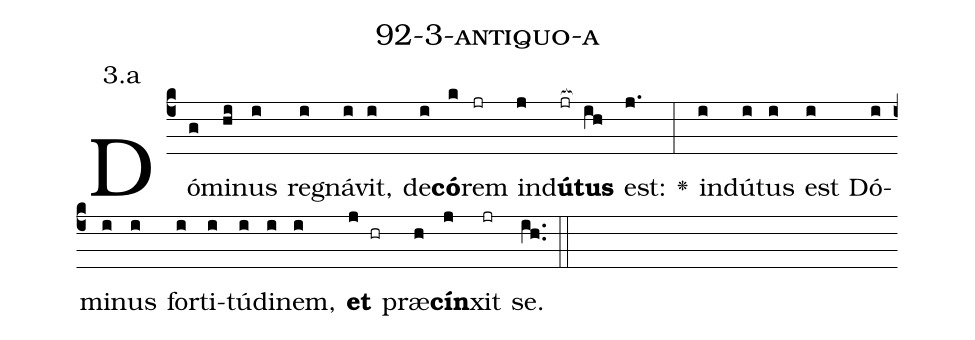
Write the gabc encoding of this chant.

name: 92-3-antiquo-a;
annotation: 3.a;
%%
(c4)Dó(g)mi(hi)nus(i) re(i)gná(i)vit,(i) de(i)<b>có</b>(k)rem(jr) ind(j)<b>ú</b>(jr[ocb:1{])<b>tus</b>(ih[ocb:0}]) est:(j.) <v>\greheightstar</v>(:) ind(i)ú(i)tus(i) est(i) Dó(i)mi(i)nus(i) for(i)ti(i)tú(i)di(i)nem,(i) <b>et</b>(j hr) præ(h)<b>cín</b>(j)xit(jr) se.(ih..) (::)


%E(i) u(i) o(j) u(h) a(j) e.(ih..) (::)
